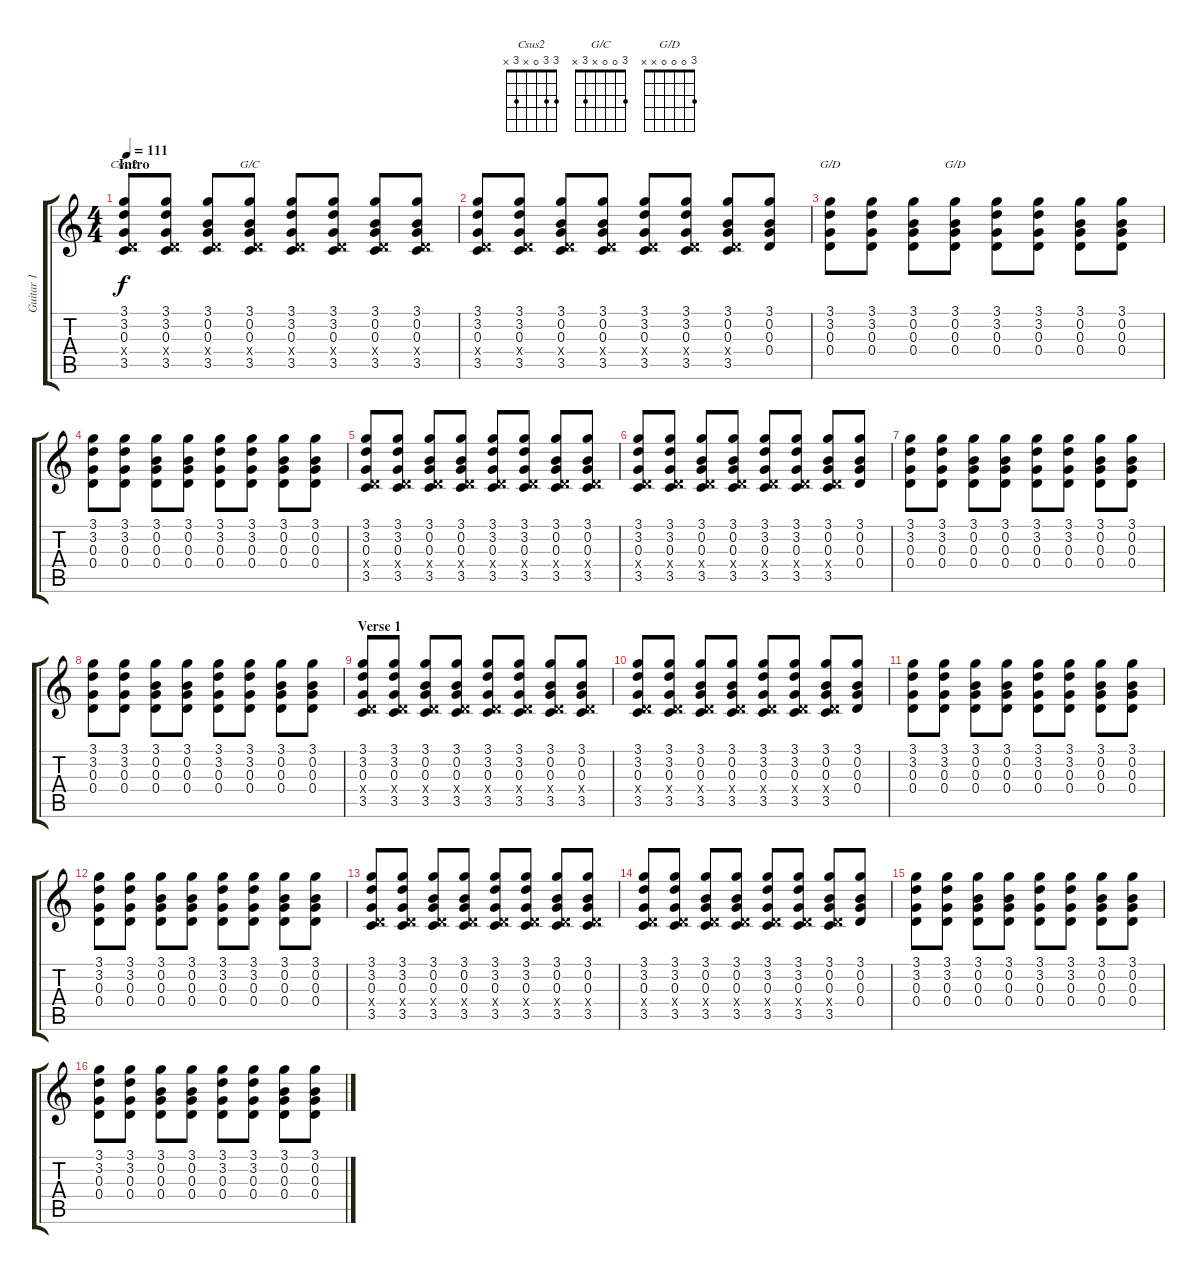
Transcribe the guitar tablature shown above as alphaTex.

\track ("Guitar 1" "Guitar 1") {instrument distortionguitar}
\staff {score tabs}
\tuning (E4 B3 G3 D3 A2 E2) {hide}
\chord ("Csus2" 3 3 0 x 3 x)
\chord ("G/C" 3 0 0 x 3 x)
\chord ("G/D" 3 3 0 0 x x)
\chord ("G/D" 3 0 0 0 x x)
\ts (4 4)
\section ("" "Intro")
\tempo 111
\clef g2
\ks c
(3.1 3.2 0.3 0.4{x} 3.5).8{ch "Csus2" dy f instrument distortionguitar} (3.1 3.2 0.3 0.4{x} 3.5).8 (3.1 0.2 0.3 0.4{x} 3.5).8 (3.1 0.2 0.3 0.4{x} 3.5).8{ch "G/C"} (3.1 3.2 0.3 0.4{x} 3.5).8 (3.1 3.2 0.3 0.4{x} 3.5).8 (3.1 0.2 0.3 0.4{x} 3.5).8 (3.1 0.2 0.3 0.4{x} 3.5).8 |
(3.1 3.2 0.3 0.4{x} 3.5).8 (3.1 3.2 0.3 0.4{x} 3.5).8 (3.1 0.2 0.3 0.4{x} 3.5).8 (3.1 0.2 0.3 0.4{x} 3.5).8 (3.1 3.2 0.3 0.4{x} 3.5).8 (3.1 3.2 0.3 0.4{x} 3.5).8 (3.1 0.2 0.3 0.4{x} 3.5).8 (3.1 0.2 0.3 0.4).8 |
(3.1 3.2 0.3 0.4).8{ch "G/D"} (3.1 3.2 0.3 0.4).8 (3.1 0.2 0.3 0.4).8 (3.1 0.2 0.3 0.4).8{ch "G/D"} (3.1 3.2 0.3 0.4).8 (3.1 3.2 0.3 0.4).8 (3.1 0.2 0.3 0.4).8 (3.1 0.2 0.3 0.4).8 |
(3.1 3.2 0.3 0.4).8 (3.1 3.2 0.3 0.4).8 (3.1 0.2 0.3 0.4).8 (3.1 0.2 0.3 0.4).8 (3.1 3.2 0.3 0.4).8 (3.1 3.2 0.3 0.4).8 (3.1 0.2 0.3 0.4).8 (3.1 0.2 0.3 0.4).8 |
(3.1 3.2 0.3 0.4{x} 3.5).8 (3.1 3.2 0.3 0.4{x} 3.5).8 (3.1 0.2 0.3 0.4{x} 3.5).8 (3.1 0.2 0.3 0.4{x} 3.5).8 (3.1 3.2 0.3 0.4{x} 3.5).8 (3.1 3.2 0.3 0.4{x} 3.5).8 (3.1 0.2 0.3 0.4{x} 3.5).8 (3.1 0.2 0.3 0.4{x} 3.5).8 |
(3.1 3.2 0.3 0.4{x} 3.5).8 (3.1 3.2 0.3 0.4{x} 3.5).8 (3.1 0.2 0.3 0.4{x} 3.5).8 (3.1 0.2 0.3 0.4{x} 3.5).8 (3.1 3.2 0.3 0.4{x} 3.5).8 (3.1 3.2 0.3 0.4{x} 3.5).8 (3.1 0.2 0.3 0.4{x} 3.5).8 (3.1 0.2 0.3 0.4).8 |
(3.1 3.2 0.3 0.4).8 (3.1 3.2 0.3 0.4).8 (3.1 0.2 0.3 0.4).8 (3.1 0.2 0.3 0.4).8 (3.1 3.2 0.3 0.4).8 (3.1 3.2 0.3 0.4).8 (3.1 0.2 0.3 0.4).8 (3.1 0.2 0.3 0.4).8 |
(3.1 3.2 0.3 0.4).8 (3.1 3.2 0.3 0.4).8 (3.1 0.2 0.3 0.4).8 (3.1 0.2 0.3 0.4).8 (3.1 3.2 0.3 0.4).8 (3.1 3.2 0.3 0.4).8 (3.1 0.2 0.3 0.4).8 (3.1 0.2 0.3 0.4).8 |
\section ("" "Verse 1")
(3.1 3.2 0.3 0.4{x} 3.5).8 (3.1 3.2 0.3 0.4{x} 3.5).8 (3.1 0.2 0.3 0.4{x} 3.5).8 (3.1 0.2 0.3 0.4{x} 3.5).8 (3.1 3.2 0.3 0.4{x} 3.5).8 (3.1 3.2 0.3 0.4{x} 3.5).8 (3.1 0.2 0.3 0.4{x} 3.5).8 (3.1 0.2 0.3 0.4{x} 3.5).8 |
(3.1 3.2 0.3 0.4{x} 3.5).8 (3.1 3.2 0.3 0.4{x} 3.5).8 (3.1 0.2 0.3 0.4{x} 3.5).8 (3.1 0.2 0.3 0.4{x} 3.5).8 (3.1 3.2 0.3 0.4{x} 3.5).8 (3.1 3.2 0.3 0.4{x} 3.5).8 (3.1 0.2 0.3 0.4{x} 3.5).8 (3.1 0.2 0.3 0.4).8 |
(3.1 3.2 0.3 0.4).8 (3.1 3.2 0.3 0.4).8 (3.1 0.2 0.3 0.4).8 (3.1 0.2 0.3 0.4).8 (3.1 3.2 0.3 0.4).8 (3.1 3.2 0.3 0.4).8 (3.1 0.2 0.3 0.4).8 (3.1 0.2 0.3 0.4).8 |
(3.1 3.2 0.3 0.4).8 (3.1 3.2 0.3 0.4).8 (3.1 0.2 0.3 0.4).8 (3.1 0.2 0.3 0.4).8 (3.1 3.2 0.3 0.4).8 (3.1 3.2 0.3 0.4).8 (3.1 0.2 0.3 0.4).8 (3.1 0.2 0.3 0.4).8 |
(3.1 3.2 0.3 0.4{x} 3.5).8 (3.1 3.2 0.3 0.4{x} 3.5).8 (3.1 0.2 0.3 0.4{x} 3.5).8 (3.1 0.2 0.3 0.4{x} 3.5).8 (3.1 3.2 0.3 0.4{x} 3.5).8 (3.1 3.2 0.3 0.4{x} 3.5).8 (3.1 0.2 0.3 0.4{x} 3.5).8 (3.1 0.2 0.3 0.4{x} 3.5).8 |
(3.1 3.2 0.3 0.4{x} 3.5).8 (3.1 3.2 0.3 0.4{x} 3.5).8 (3.1 0.2 0.3 0.4{x} 3.5).8 (3.1 0.2 0.3 0.4{x} 3.5).8 (3.1 3.2 0.3 0.4{x} 3.5).8 (3.1 3.2 0.3 0.4{x} 3.5).8 (3.1 0.2 0.3 0.4{x} 3.5).8 (3.1 0.2 0.3 0.4).8 |
(3.1 3.2 0.3 0.4).8 (3.1 3.2 0.3 0.4).8 (3.1 0.2 0.3 0.4).8 (3.1 0.2 0.3 0.4).8 (3.1 3.2 0.3 0.4).8 (3.1 3.2 0.3 0.4).8 (3.1 0.2 0.3 0.4).8 (3.1 0.2 0.3 0.4).8 |
(3.1 3.2 0.3 0.4).8 (3.1 3.2 0.3 0.4).8 (3.1 0.2 0.3 0.4).8 (3.1 0.2 0.3 0.4).8 (3.1 3.2 0.3 0.4).8 (3.1 3.2 0.3 0.4).8 (3.1 0.2 0.3 0.4).8 (3.1 0.2 0.3 0.4).8
